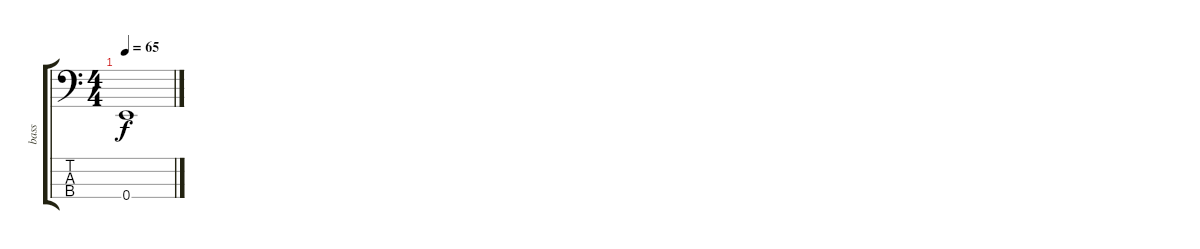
\track ("bass" "bass") {instrument electricbassfinger}
\staff {score tabs}
\tuning (G2 D2 A1 E1) {hide}
\ts (4 4)
\tempo 65
\clef f4
\ks c
0.4.1{dy f}
